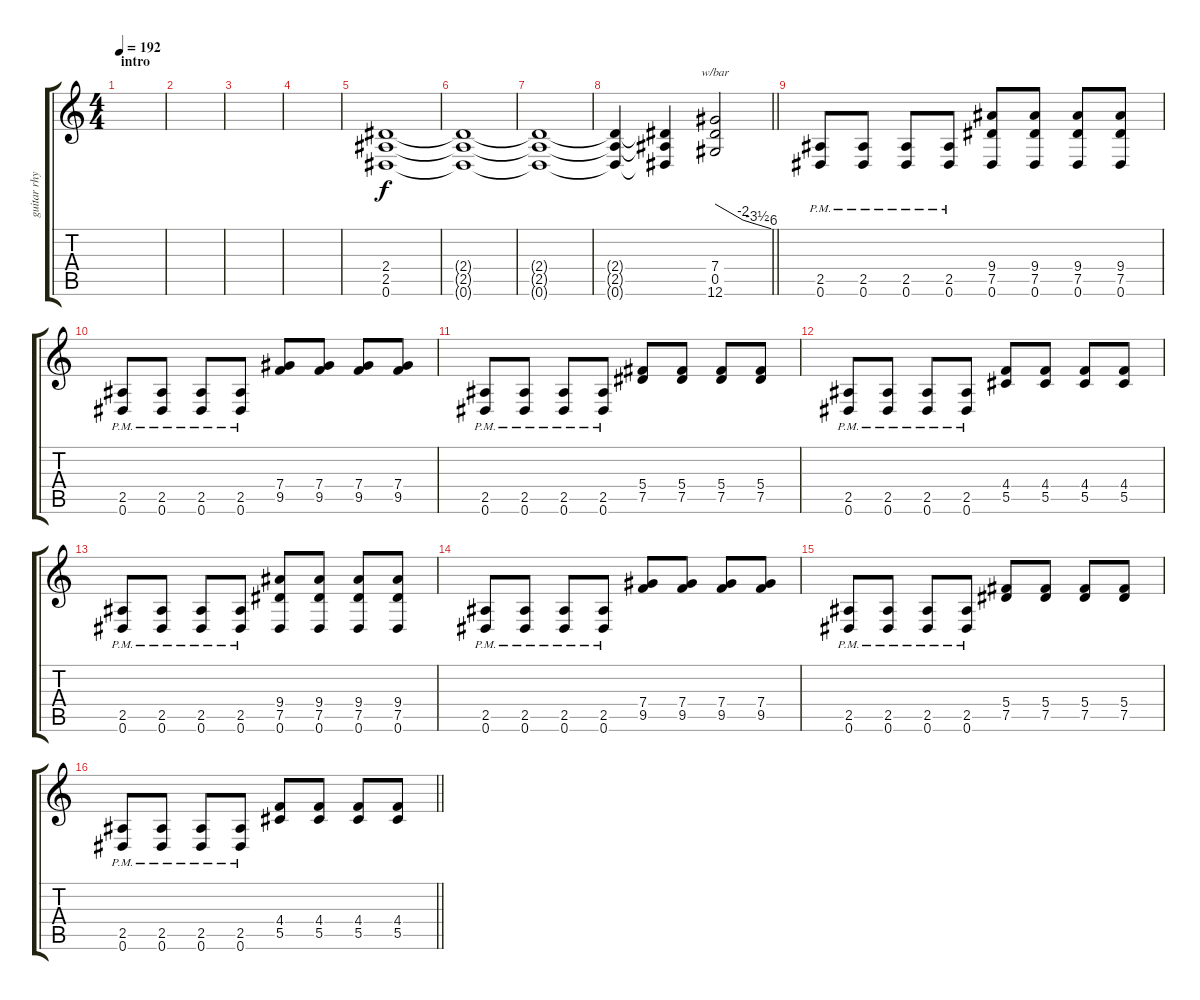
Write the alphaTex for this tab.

\track ("guitar rhythm 1" "guitar rhy") {instrument distortionguitar}
\staff {score tabs}
\tuning (Eb4 Bb3 Gb3 Db3 Ab2 Eb2) {hide}
\ts (4 4)
\section ("" "intro")
\tempo 192
\clef g2
\ks c
|
|
|
|
(2.4 2.5 0.6).1 |
(2.4{t} 2.5{t} 0.6{t}).1 |
(2.4{t} 2.5{t} 0.6{t}).1 |
\barLineRight lightlight
(2.4{t} 2.5{t} 0.6{t}).4 (2.4{t} 2.5{t} 0.6{t}).4 (7.4 0.5 12.6).2{tbe (custom default 0 0 30 -8 45 -14 60 -24)} |
(2.5{pm} 0.6{pm}).8 (2.5{pm} 0.6{pm}).8 (2.5{pm} 0.6{pm}).8 (2.5{pm} 0.6{pm}).8 (9.4 7.5 0.6).8 (9.4 7.5 0.6).8 (9.4 7.5 0.6).8 (9.4 7.5 0.6).8 |
(2.5{pm} 0.6{pm}).8 (2.5{pm} 0.6{pm}).8 (2.5{pm} 0.6{pm}).8 (2.5{pm} 0.6{pm}).8 (7.4 9.5).8 (7.4 9.5).8 (7.4 9.5).8 (7.4 9.5).8 |
(2.5{pm} 0.6{pm}).8 (2.5{pm} 0.6{pm}).8 (2.5{pm} 0.6{pm}).8 (2.5{pm} 0.6{pm}).8 (5.4 7.5).8 (5.4 7.5).8 (5.4 7.5).8 (5.4 7.5).8 |
(2.5{pm} 0.6{pm}).8 (2.5{pm} 0.6{pm}).8 (2.5{pm} 0.6{pm}).8 (2.5{pm} 0.6{pm}).8 (4.4 5.5).8 (4.4 5.5).8 (4.4 5.5).8 (4.4 5.5).8 |
(2.5{pm} 0.6{pm}).8 (2.5{pm} 0.6{pm}).8 (2.5{pm} 0.6{pm}).8 (2.5{pm} 0.6{pm}).8 (9.4 7.5 0.6).8 (9.4 7.5 0.6).8 (9.4 7.5 0.6).8 (9.4 7.5 0.6).8 |
(2.5{pm} 0.6{pm}).8 (2.5{pm} 0.6{pm}).8 (2.5{pm} 0.6{pm}).8 (2.5{pm} 0.6{pm}).8 (7.4 9.5).8 (7.4 9.5).8 (7.4 9.5).8 (7.4 9.5).8 |
(2.5{pm} 0.6{pm}).8 (2.5{pm} 0.6{pm}).8 (2.5{pm} 0.6{pm}).8 (2.5{pm} 0.6{pm}).8 (5.4 7.5).8 (5.4 7.5).8 (5.4 7.5).8 (5.4 7.5).8 |
\barLineRight lightlight
(2.5{pm} 0.6{pm}).8 (2.5{pm} 0.6{pm}).8 (2.5{pm} 0.6{pm}).8 (2.5{pm} 0.6{pm}).8 (4.4 5.5).8 (4.4 5.5).8 (4.4 5.5).8 (4.4 5.5).8
